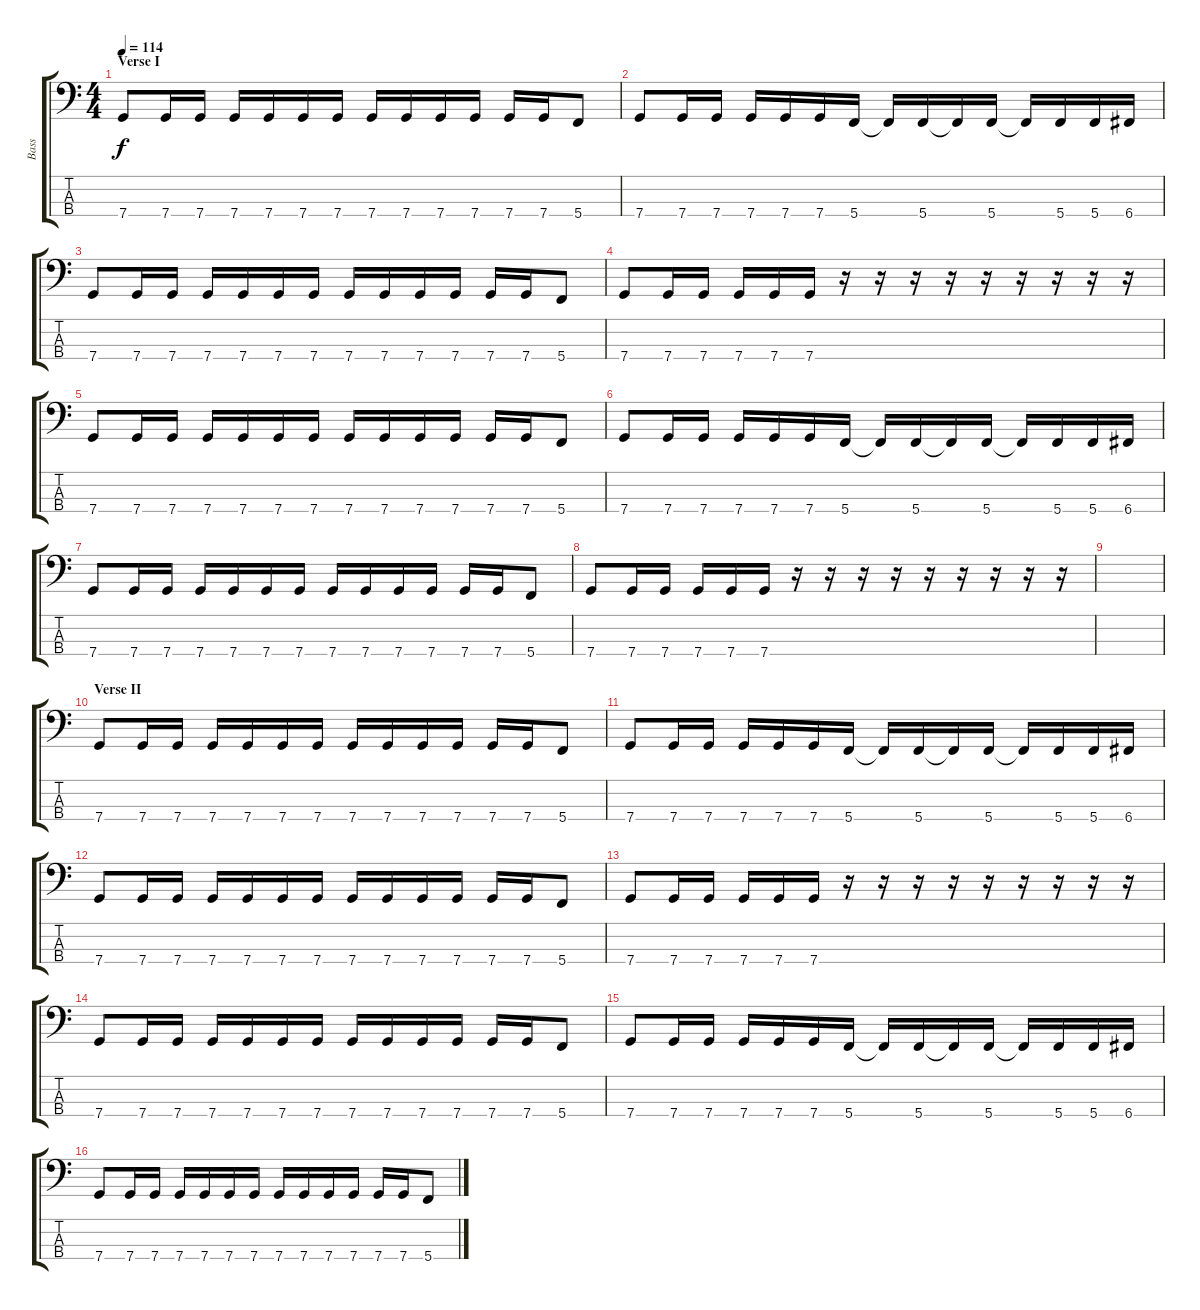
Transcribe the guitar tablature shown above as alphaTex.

\track ("Bass" "Bass") {instrument electricbassfinger}
\staff {score tabs}
\tuning (F2 C2 G1 C1) {hide}
\ts (4 4)
\section ("" "Verse I")
\tempo 114
\clef f4
\ks c
7.4.8{dy f} 7.4.16 7.4.16 7.4.16 7.4.16 7.4.16 7.4.16 7.4.16 7.4.16 7.4.16 7.4.16 7.4.16 7.4.16 5.4.8 |
7.4.8 7.4.16 7.4.16 7.4.16 7.4.16 7.4.16 5.4.16 5.4{t}.16 5.4.16 5.4{t}.16 5.4.16 5.4{t}.16 5.4.16 5.4.16 6.4.16 |
7.4.8 7.4.16 7.4.16 7.4.16 7.4.16 7.4.16 7.4.16 7.4.16 7.4.16 7.4.16 7.4.16 7.4.16 7.4.16 5.4.8 |
7.4.8 7.4.16 7.4.16 7.4.16 7.4.16 7.4.16 r.16 r.16 r.16 r.16 r.16 r.16 r.16 r.16 r.16 |
7.4.8 7.4.16 7.4.16 7.4.16 7.4.16 7.4.16 7.4.16 7.4.16 7.4.16 7.4.16 7.4.16 7.4.16 7.4.16 5.4.8 |
7.4.8 7.4.16 7.4.16 7.4.16 7.4.16 7.4.16 5.4.16 5.4{t}.16 5.4.16 5.4{t}.16 5.4.16 5.4{t}.16 5.4.16 5.4.16 6.4.16 |
7.4.8 7.4.16 7.4.16 7.4.16 7.4.16 7.4.16 7.4.16 7.4.16 7.4.16 7.4.16 7.4.16 7.4.16 7.4.16 5.4.8 |
7.4.8 7.4.16 7.4.16 7.4.16 7.4.16 7.4.16 r.16 r.16 r.16 r.16 r.16 r.16 r.16 r.16 r.16 |
|
\section ("" "Verse II")
7.4.8 7.4.16 7.4.16 7.4.16 7.4.16 7.4.16 7.4.16 7.4.16 7.4.16 7.4.16 7.4.16 7.4.16 7.4.16 5.4.8 |
7.4.8 7.4.16 7.4.16 7.4.16 7.4.16 7.4.16 5.4.16 5.4{t}.16 5.4.16 5.4{t}.16 5.4.16 5.4{t}.16 5.4.16 5.4.16 6.4.16 |
7.4.8 7.4.16 7.4.16 7.4.16 7.4.16 7.4.16 7.4.16 7.4.16 7.4.16 7.4.16 7.4.16 7.4.16 7.4.16 5.4.8 |
7.4.8 7.4.16 7.4.16 7.4.16 7.4.16 7.4.16 r.16 r.16 r.16 r.16 r.16 r.16 r.16 r.16 r.16 |
7.4.8 7.4.16 7.4.16 7.4.16 7.4.16 7.4.16 7.4.16 7.4.16 7.4.16 7.4.16 7.4.16 7.4.16 7.4.16 5.4.8 |
7.4.8 7.4.16 7.4.16 7.4.16 7.4.16 7.4.16 5.4.16 5.4{t}.16 5.4.16 5.4{t}.16 5.4.16 5.4{t}.16 5.4.16 5.4.16 6.4.16 |
7.4.8 7.4.16 7.4.16 7.4.16 7.4.16 7.4.16 7.4.16 7.4.16 7.4.16 7.4.16 7.4.16 7.4.16 7.4.16 5.4.8
